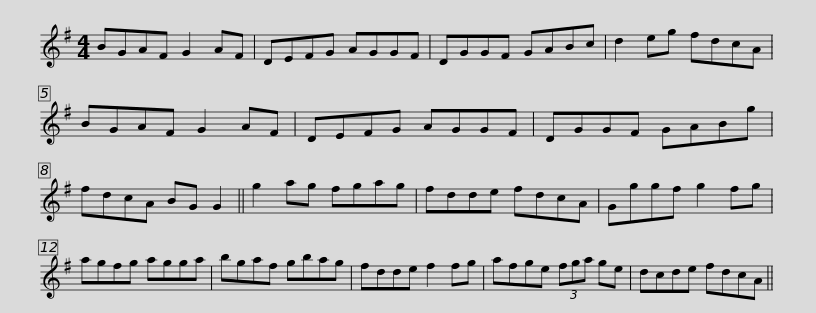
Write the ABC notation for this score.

X:1
L:1/8
M:4/4
I:linebreak $
K:G
V:1 treble
V:1
 BGAF G2 AF | DEFG AGGF | DGGF GABc | d2 eg fdcA | BGAF G2 AF | %5
 DEFG AGGF |$ DGGF GABg | fdcA BG G2 || g2 ag fgag | fdde fdcA | %10
 Gggf g2 fg |$ agfg agga | bgaf gbag | fdde f2 fg | afge (3fga ge | %15
 dcde fdcA || %16
